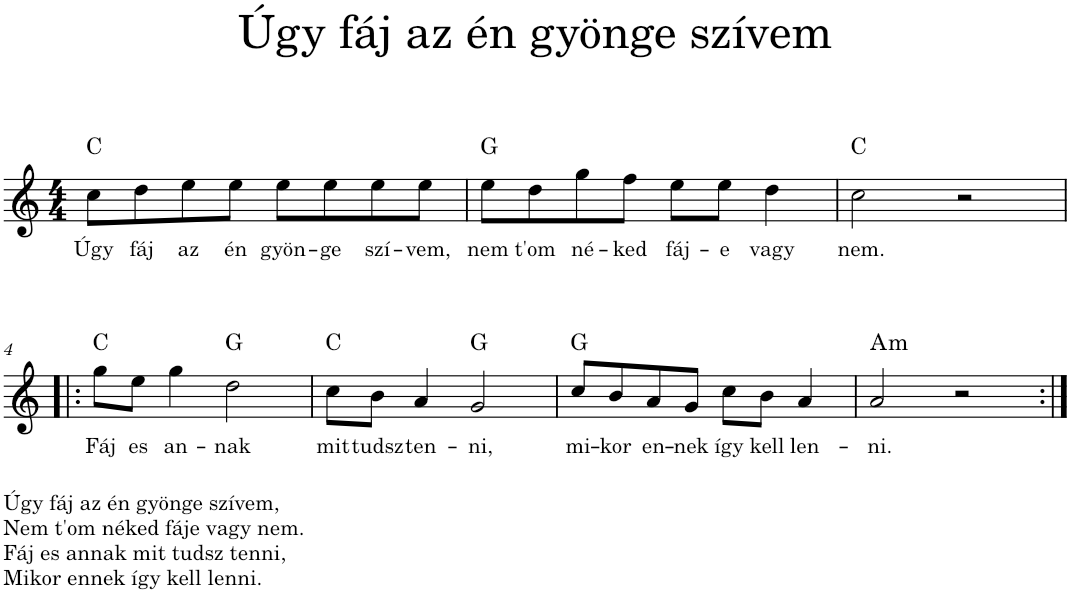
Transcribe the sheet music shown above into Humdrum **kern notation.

**kern	**text	**harte
*part1	*part1	*part1
*staff1	*staff1	*
*I"Piano	*	*
*I'Pno.	*	*
*clefG2	*	*
*k[]	*	*
*M4/4	*	*
=1	=1	=1
!	!LO:LY:b	!
8cc\L	Úgy	C:maj
!	!LO:LY:b	!
8dd\	fáj	.
!	!LO:LY:b	!
8ee\	az	.
!	!LO:LY:b	!
8ee\J	én	.
!	!LO:LY:b	!
8ee\L	gyön-	.
!	!LO:LY:b	!
8ee\	-ge	.
!	!LO:LY:b	!
8ee\	szí-	.
!	!LO:LY:b	!
8ee\J	-vem,	.
=2	=2	=2
!	!LO:LY:b	!
8ee\L	nem	G:maj
!	!LO:LY:b	!
8dd\	t'om	.
!	!LO:LY:b	!
8gg\	né-	.
!	!LO:LY:b	!
8ff\J	-ked	.
!	!LO:LY:b	!
8ee\L	fáj-	.
!	!LO:LY:b	!
8ee\J	-e	.
!	!LO:LY:b	!
4dd\	vagy	.
=3	=3	=3
!	!LO:LY:b	!
2cc\	nem.	C:maj
2r	.	.
!!LO:LB:g=z
=4!|:	=4!|:	=4!|:
!LO:TX:b:t=Úgy fáj az én gyönge szívem,	!	!
!LO:TX:b:t=Nem t'om néked fáje vagy nem.	!	!
!LO:TX:b:t=Fáj es annak mit tudsz tenni,	!	!
!LO:TX:b:t=Mikor ennek így kell lenni.	!	!
!	!LO:LY:b	!
8gg\L	Fáj	C:maj
!	!LO:LY:b	!
8ee\J	es	.
!	!LO:LY:b	!
4gg\	an-	.
!	!LO:LY:b	!
2dd\	-nak	G:maj
=5	=5	=5
!	!LO:LY:b	!
8cc\L	mit	C:maj
!	!LO:LY:b	!
8b\J	tudsz	.
!	!LO:LY:b	!
4a/	ten-	.
!	!LO:LY:b	!
2g/	-ni,	G:maj
=6	=6	=6
!	!LO:LY:b	!
8cc/L	mi-	G:maj
!	!LO:LY:b	!
8b/	-kor	.
!	!LO:LY:b	!
8a/	en-	.
!	!LO:LY:b	!
8g/J	-nek	.
!	!LO:LY:b	!
8cc\L	így	.
!	!LO:LY:b	!
8b\J	kell	.
!	!LO:LY:b	!
4a/	len-	.
=7	=7	=7
!	!LO:LY:b	!LO:H:kt=m
2a/	-ni.	A:min
2r	.	.
=:|!	=:|!	=:|!
*-	*-	*-
